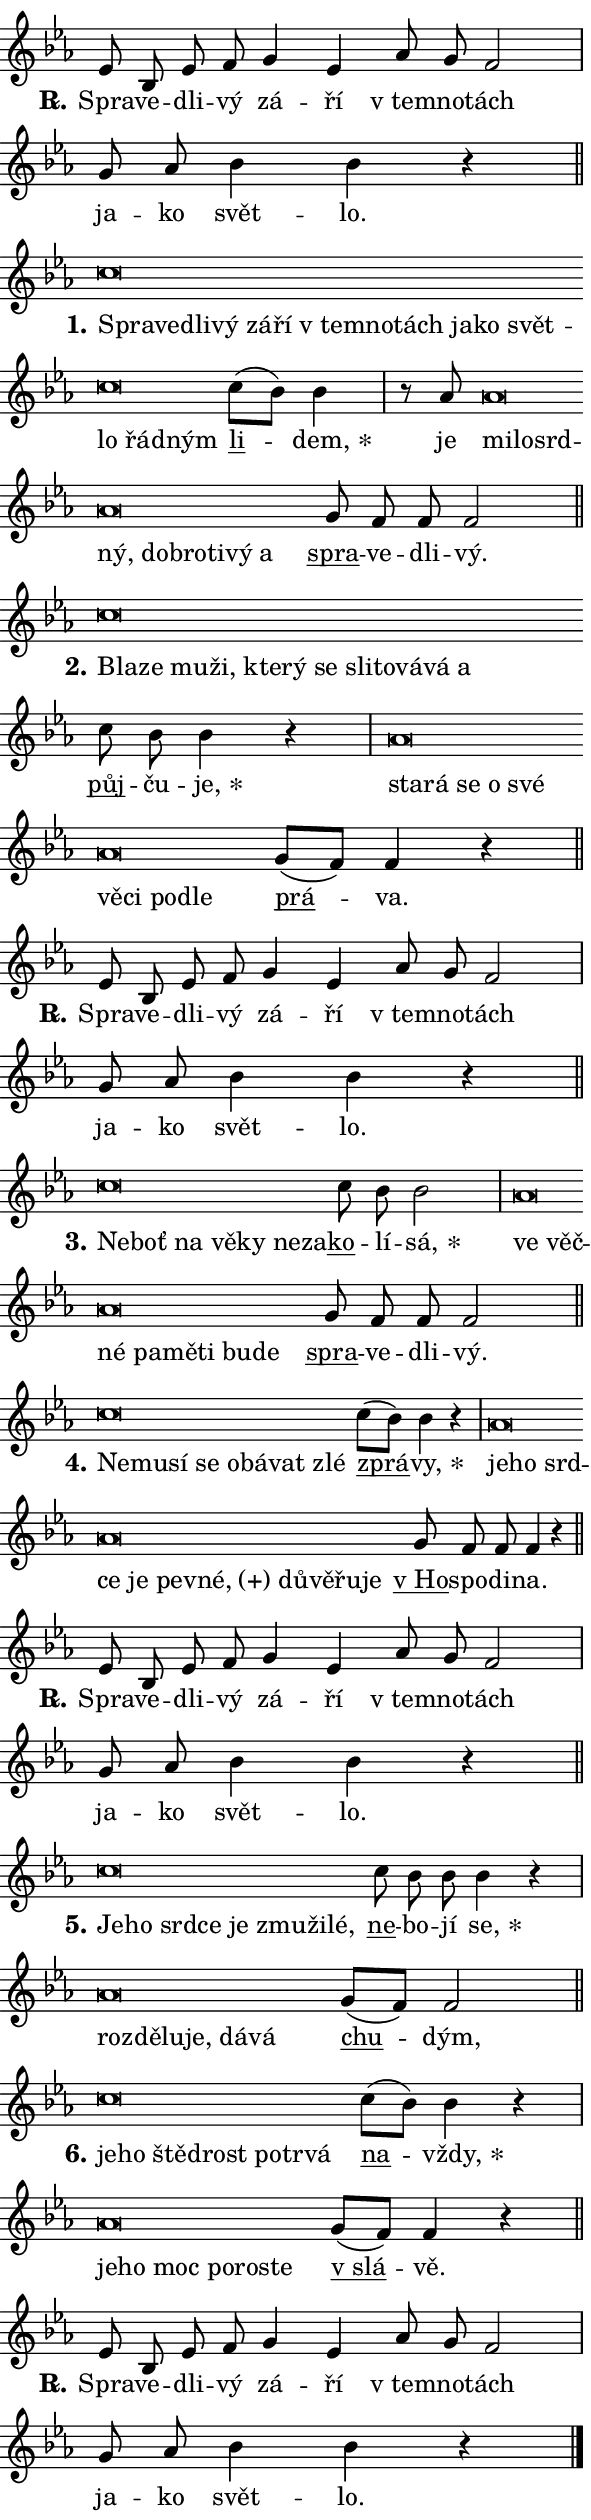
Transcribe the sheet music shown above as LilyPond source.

\version "2.24.0"
\header { tagline = "" }
\paper {
  indent = 0\cm
  top-margin = 0\cm
  right-margin = 0.13\cm % to fit lyric hyphens
  bottom-margin = 0\cm
  left-margin = 0\cm
  paper-width = 10\cm
  page-breaking = #ly:one-page-breaking
  system-system-spacing.basic-distance = #11
  score-system-spacing.basic-distance = #11
  ragged-last = ##f
}


%% Author: Thomas Morley
%% https://lists.gnu.org/archive/html/lilypond-user/2020-05/msg00002.html
#(define (line-position grob)
"Returns position of @var[grob} in current system:
   @code{'start}, if at first time-step
   @code{'end}, if at last time-step
   @code{'middle} otherwise
"
  (let* ((col (ly:item-get-column grob))
         (ln (ly:grob-object col 'left-neighbor))
         (rn (ly:grob-object col 'right-neighbor))
         (col-to-check-left (if (ly:grob? ln) ln col))
         (col-to-check-right (if (ly:grob? rn) rn col))
         (break-dir-left
           (and
             (ly:grob-property col-to-check-left 'non-musical #f)
             (ly:item-break-dir col-to-check-left)))
         (break-dir-right
           (and
             (ly:grob-property col-to-check-right 'non-musical #f)
             (ly:item-break-dir col-to-check-right))))
        (cond ((eqv? 1 break-dir-left) 'start)
              ((eqv? -1 break-dir-right) 'end)
              (else 'middle))))

#(define (tranparent-at-line-position vctor)
  (lambda (grob)
  "Relying on @code{line-position} select the relevant enry from @var{vctor}.
Used to determine transparency,"
    (case (line-position grob)
      ((end) (not (vector-ref vctor 0)))
      ((middle) (not (vector-ref vctor 1)))
      ((start) (not (vector-ref vctor 2))))))

noteHeadBreakVisibility =
#(define-music-function (break-visibility)(vector?)
"Makes @code{NoteHead}s transparent relying on @var{break-visibility}"
#{
  \override NoteHead.transparent =
    #(tranparent-at-line-position break-visibility)
#})

#(define delete-ledgers-for-transparent-note-heads
  (lambda (grob)
    "Reads whether a @code{NoteHead} is transparent.
If so this @code{NoteHead} is removed from @code{'note-heads} from
@var{grob}, which is supposed to be @code{LedgerLineSpanner}.
As a result ledgers are not printed for this @code{NoteHead}"
    (let* ((nhds-array (ly:grob-object grob 'note-heads))
           (nhds-list
             (if (ly:grob-array? nhds-array)
                 (ly:grob-array->list nhds-array)
                 '()))
           ;; Relies on the transparent-property being done before
           ;; Staff.LedgerLineSpanner.after-line-breaking is executed.
           ;; This is fragile ...
           (to-keep
             (remove
               (lambda (nhd)
                 (ly:grob-property nhd 'transparent #f))
               nhds-list)))
      ;; TODO find a better method to iterate over grob-arrays, similiar
      ;; to filter/remove etc for lists
      ;; For now rebuilt from scratch
      (set! (ly:grob-object grob 'note-heads)  '())
      (for-each
        (lambda (nhd)
          (ly:pointer-group-interface::add-grob grob 'note-heads nhd))
        to-keep))))

squashNotes = {
  \override NoteHead.X-extent = #'(-0.2 . 0.2)
  \override NoteHead.Y-extent = #'(-0.75 . 0)
  \override NoteHead.stencil =
    #(lambda (grob)
       (let ((pos (ly:grob-property grob 'staff-position)))
         (begin
           (if (< pos -7) (display "ERROR: Lower brevis then expected\n") (display ""))
           (if (<= pos -6) ly:text-interface::print ly:note-head::print))))
}
unSquashNotes = {
  \revert NoteHead.X-extent
  \revert NoteHead.Y-extent
  \revert NoteHead.stencil
}

hideNotes = \noteHeadBreakVisibility #begin-of-line-visible
unHideNotes = \noteHeadBreakVisibility #all-visible

% work-around for resetting accidentals
% https://lilypond.org/doc/v2.23/Documentation/notation/displaying-rhythms#unmetered-music
cadenzaMeasure = {
  \cadenzaOff
  \partial 1024 s1024
  \cadenzaOn
}

#(define-markup-command (accent layout props text) (markup?)
  "Underline accented syllable"
  (interpret-markup layout props
    #{\markup \override #'(offset . 4.3) \underline { #text }#}))

responsum = \markup \concat {
  "R" \hspace #-1.05 \path #0.1 #'((moveto 0 0.07) (lineto 0.9 0.8)) \hspace #0.05 "."
}

spaceSize = #0.6828661417322834 % exact space size for TeX Gyre Schola

\layout {
  \context {
    \Staff
    \remove "Time_signature_engraver"
    \override LedgerLineSpanner.after-line-breaking = #delete-ledgers-for-transparent-note-heads
  }
  \context {
    \Lyrics {
      \override LyricSpace.minimum-distance = \spaceSize
      \override LyricText.font-name = #"TeX Gyre Schola"
      \override LyricText.font-size = 1
      \override StanzaNumber.font-name = #"TeX Gyre Schola Bold"
      \override StanzaNumber.font-size = 1
    }
  }
  \context {
    \Score 
    \override NoteHead.text =
      #(lambda (grob) 
        (let ((pos (ly:grob-property grob 'staff-position)))
          #{\markup {
            \combine
              \halign #-0.55 \raise #(if (= pos -6) 0 0.5) \override #'(thickness . 2) \draw-line #'(3.2 . 0)
              \musicglyph "noteheads.sM1"
          }#}))
  }
}

% magnetic-lyrics.ily
%
%   written by
%     Jean Abou Samra <jean@abou-samra.fr>
%     Werner Lemberg <wl@gnu.org>
%
%   adapted by
%     Jiri Hon <jiri.hon@gmail.com>
%
% Version 2022-Apr-15

% https://www.mail-archive.com/lilypond-user@gnu.org/msg149350.html

#(define (Left_hyphen_pointer_engraver context)
   "Collect syllable-hyphen-syllable occurrences in lyrics and store
them in properties.  This engraver only looks to the left.  For
example, if the lyrics input is @code{foo -- bar}, it does the
following.

@itemize @bullet
@item
Set the @code{text} property of the @code{LyricHyphen} grob between
@q{foo} and @q{bar} to @code{foo}.

@item
Set the @code{left-hyphen} property of the @code{LyricText} grob with
text @q{foo} to the @code{LyricHyphen} grob between @q{foo} and
@q{bar}.
@end itemize

Use this auxiliary engraver in combination with the
@code{lyric-@/text::@/apply-@/magnetic-@/offset!} hook."
   (let ((hyphen #f)
         (text #f))
     (make-engraver
      (acknowledgers
       ((lyric-syllable-interface engraver grob source-engraver)
        (set! text grob)))
      (end-acknowledgers
       ((lyric-hyphen-interface engraver grob source-engraver)
        ;(when (not (grob::has-interface grob 'lyric-space-interface))
          (set! hyphen grob)));)
      ((stop-translation-timestep engraver)
       (when (and text hyphen)
         (ly:grob-set-object! text 'left-hyphen hyphen))
       (set! text #f)
       (set! hyphen #f)))))

#(define (lyric-text::apply-magnetic-offset! grob)
   "If the space between two syllables is less than the value in
property @code{LyricText@/.details@/.squash-threshold}, move the right
syllable to the left so that it gets concatenated with the left
syllable.

Use this function as a hook for
@code{LyricText@/.after-@/line-@/breaking} if the
@code{Left_@/hyphen_@/pointer_@/engraver} is active."
   (let ((hyphen (ly:grob-object grob 'left-hyphen #f)))
     (when hyphen
       (let ((left-text (ly:spanner-bound hyphen LEFT)))
         (when (grob::has-interface left-text 'lyric-syllable-interface)
           (let* ((common (ly:grob-common-refpoint grob left-text X))
                  (this-x-ext (ly:grob-extent grob common X))
                  (left-x-ext
                   (begin
                     ;; Trigger magnetism for left-text.
                     (ly:grob-property left-text 'after-line-breaking)
                     (ly:grob-extent left-text common X)))
                  ;; `delta` is the gap width between two syllables.
                  (delta (- (interval-start this-x-ext)
                            (interval-end left-x-ext)))
                  (details (ly:grob-property grob 'details))
                  (threshold (assoc-get 'squash-threshold details 0.2)))
             (when (< delta threshold)
               (let* (;; We have to manipulate the input text so that
                      ;; ligatures crossing syllable boundaries are not
                      ;; disabled.  For languages based on the Latin
                      ;; script this is essentially a beautification.
                      ;; However, for non-Western scripts it can be a
                      ;; necessity.
                      (lt (ly:grob-property left-text 'text))
                      (rt (ly:grob-property grob 'text))
                      (is-space (grob::has-interface hyphen 'lyric-space-interface))
                      (space (if is-space " " ""))
                      (extra-delta (if is-space spaceSize 0))
                      ;; Append new syllable.
                      (ltrt-space (if (and (string? lt) (string? rt))
                                (string-append lt space rt)
                                (make-concat-markup (list lt space rt))))
                      ;; Right-align `ltrt` to the right side.
                      (ltrt-space-markup (grob-interpret-markup
                               grob
                               (make-translate-markup
                                (cons (interval-length this-x-ext) 0)
                                (make-right-align-markup ltrt-space)))))
                 (begin
                   ;; Don't print `left-text`.
                   (ly:grob-set-property! left-text 'stencil #f)
                   ;; Set text and stencil (which holds all collected
                   ;; syllables so far) and shift it to the left.
                   (ly:grob-set-property! grob 'text ltrt-space)
                   (ly:grob-set-property! grob 'stencil ltrt-space-markup)
                   (ly:grob-translate-axis! grob (- (- delta extra-delta)) X))))))))))


#(define (lyric-hyphen::displace-bounds-first grob)
   ;; Make very sure this callback isn't triggered too early.
   (let ((left (ly:spanner-bound grob LEFT))
         (right (ly:spanner-bound grob RIGHT)))
     (ly:grob-property left 'after-line-breaking)
     (ly:grob-property right 'after-line-breaking)
     (ly:lyric-hyphen::print grob)))

squashThreshold = #0.4

\layout {
  \context {
    \Lyrics
    \consists #Left_hyphen_pointer_engraver
    \override LyricText.after-line-breaking =
      #lyric-text::apply-magnetic-offset!
    \override LyricHyphen.stencil = #lyric-hyphen::displace-bounds-first
    \override LyricText.details.squash-threshold = \squashThreshold
    \override LyricHyphen.minimum-distance = 0
    \override LyricHyphen.minimum-length = \squashThreshold
  }
}

squashText = \override LyricText.details.squash-threshold = 9999
unSquashText = \override LyricText.details.squash-threshold = \squashThreshold

leftText = \override LyricText.self-alignment-X = #LEFT
unLeftText = \revert LyricText.self-alignment-X

starOffset = #(lambda (grob) 
                (let ((x_offset (ly:self-alignment-interface::aligned-on-x-parent grob)))
                  (if (= x_offset 0) 0 (+ x_offset 1.2))))

star = #(define-music-function (syllable)(string?)
"Append star separator at the end of a syllable"
#{
  \once \override LyricText.X-offset = #starOffset
  \lyricmode { \markup {
    #syllable
    \override #'((font-name . "TeX Gyre Schola Bold")) \hspace #0.2 \lower #0.65 \larger "*"
  } }
#})

starAccent = #(define-music-function (syllable)(string?)
"Append star separator at the end of a syllable and make accent"
#{
  \once \override LyricText.X-offset = #starOffset
  \lyricmode { \markup {
    \accent #syllable
    \override #'((font-name . "TeX Gyre Schola Bold")) \hspace #0.2 \lower #0.65 \larger "*"
  } }
#})

breath = #(define-music-function (syllable)(string?)
"Append breathing indicator at the end of a syllable"
#{
  \lyricmode { \markup { #syllable "+" } }
#})

optionalBreath = #(define-music-function (syllable)(string?)
"Append optional breathing indicator at the end of a syllable"
#{
  \lyricmode { \markup { #syllable "(+)" } }
#})


\score {
    <<
        \new Voice = "melody" { \cadenzaOn \key es \major \relative { es'8 bes es f g4 es as8 g f2 \cadenzaMeasure \bar "|" g8 as bes4 bes r4 \cadenzaMeasure \bar "||" \break } }
        \new Lyrics \lyricsto "melody" { \lyricmode { \set stanza = \responsum
Spra -- ve -- dli -- vý zá -- ří "v tem" -- no -- tách ja -- ko svět -- lo. } }
    >>
    \layout {}
}

\score {
    <<
        \new Voice = "melody" { \cadenzaOn \key es \major \relative { \squashNotes c''\breve*1/16 \hideNotes \breve*1/16 \bar "" \breve*1/16 \bar "" \breve*1/16 \bar "" \breve*1/16 \bar "" \breve*1/16 \bar "" \breve*1/16 \bar "" \breve*1/16 \bar "" \breve*1/16 \bar "" \breve*1/16 \bar "" \breve*1/16 \bar "" \breve*1/16 \bar "" \breve*1/16 \bar "" \breve*1/16 \breve*1/16 \bar "" \unHideNotes \unSquashNotes \bar "" c8[( bes)] bes4 \cadenzaMeasure \bar "|" r8 as8 \squashNotes as\breve*1/16 \hideNotes \breve*1/16 \bar "" \breve*1/16 \bar "" \breve*1/16 \bar "" \breve*1/16 \bar "" \breve*1/16 \bar "" \breve*1/16 \bar "" \breve*1/16 \breve*1/16 \bar "" \unHideNotes \unSquashNotes \bar "" g8 f f f2 \cadenzaMeasure \bar "||" \break } }
        \new Lyrics \lyricsto "melody" { \lyricmode { \set stanza = "1."
\leftText Spra -- \squashText ve -- dli -- vý zá -- ří "v tem" -- no -- tách ja -- ko svět -- lo řád -- ným \unLeftText \unSquashText \markup \accent li -- \star dem, je \leftText mi -- \squashText lo -- srd -- ný, dob -- ro -- ti -- vý a \unLeftText \unSquashText \markup \accent spra -- ve -- dli -- vý. } }
    >>
    \layout {}
}

\score {
    <<
        \new Voice = "melody" { \cadenzaOn \key es \major \relative { \squashNotes c''\breve*1/16 \hideNotes \breve*1/16 \bar "" \breve*1/16 \bar "" \breve*1/16 \bar "" \breve*1/16 \bar "" \breve*1/16 \bar "" \breve*1/16 \bar "" \breve*1/16 \bar "" \breve*1/16 \bar "" \breve*1/16 \bar "" \breve*1/16 \breve*1/16 \bar "" \unHideNotes \unSquashNotes \bar "" c8 bes bes4 r \cadenzaMeasure \bar "|" \squashNotes as\breve*1/16 \hideNotes \breve*1/16 \bar "" \breve*1/16 \bar "" \breve*1/16 \bar "" \breve*1/16 \bar "" \breve*1/16 \bar "" \breve*1/16 \bar "" \breve*1/16 \breve*1/16 \bar "" \unHideNotes \unSquashNotes \bar "" g8[( f)] f4 r \cadenzaMeasure \bar "||" \break } }
        \new Lyrics \lyricsto "melody" { \lyricmode { \set stanza = "2."
\leftText Bla -- \squashText ze mu -- ži, kte -- rý se sli -- to -- vá -- vá a \unLeftText \unSquashText \markup \accent půj -- ču -- \star je, \leftText sta -- \squashText rá se o své vě -- ci po -- dle \unLeftText \unSquashText \markup \accent prá -- va. } }
    >>
    \layout {}
}

\score {
    <<
        \new Voice = "melody" { \cadenzaOn \key es \major \relative { es'8 bes es f g4 es as8 g f2 \cadenzaMeasure \bar "|" g8 as bes4 bes r4 \cadenzaMeasure \bar "||" \break } }
        \new Lyrics \lyricsto "melody" { \lyricmode { \set stanza = \responsum
Spra -- ve -- dli -- vý zá -- ří "v tem" -- no -- tách ja -- ko svět -- lo. } }
    >>
    \layout {}
}

\score {
    <<
        \new Voice = "melody" { \cadenzaOn \key es \major \relative { \squashNotes c''\breve*1/16 \hideNotes \breve*1/16 \bar "" \breve*1/16 \bar "" \breve*1/16 \bar "" \breve*1/16 \bar "" \breve*1/16 \breve*1/16 \bar "" \unHideNotes \unSquashNotes \bar "" c8 bes bes2 \cadenzaMeasure \bar "|" \squashNotes as\breve*1/16 \hideNotes \breve*1/16 \bar "" \breve*1/16 \bar "" \breve*1/16 \bar "" \breve*1/16 \bar "" \breve*1/16 \bar "" \breve*1/16 \breve*1/16 \bar "" \unHideNotes \unSquashNotes \bar "" g8 f f f2 \cadenzaMeasure \bar "||" \break } }
        \new Lyrics \lyricsto "melody" { \lyricmode { \set stanza = "3."
\leftText Ne -- \squashText boť na vě -- ky ne -- za -- \unLeftText \unSquashText \markup \accent ko -- lí -- \star sá, \leftText ve \squashText věč -- né pa -- mě -- ti bu -- de \unLeftText \unSquashText \markup \accent spra -- ve -- dli -- vý. } }
    >>
    \layout {}
}

\score {
    <<
        \new Voice = "melody" { \cadenzaOn \key es \major \relative { \squashNotes c''\breve*1/16 \hideNotes \breve*1/16 \bar "" \breve*1/16 \bar "" \breve*1/16 \bar "" \breve*1/16 \bar "" \breve*1/16 \bar "" \breve*1/16 \breve*1/16 \bar "" \unHideNotes \unSquashNotes \bar "" c8[( bes)] bes4 r \cadenzaMeasure \bar "|" \squashNotes as\breve*1/16 \hideNotes \breve*1/16 \bar "" \breve*1/16 \bar "" \breve*1/16 \bar "" \breve*1/16 \bar "" \breve*1/16 \bar "" \breve*1/16 \bar "" \breve*1/16 \bar "" \breve*1/16 \bar "" \breve*1/16 \breve*1/16 \bar "" \unHideNotes \unSquashNotes \bar "" g8 f f f4 r \cadenzaMeasure \bar "||" \break } }
        \new Lyrics \lyricsto "melody" { \lyricmode { \set stanza = "4."
\leftText Ne -- \squashText mu -- sí se o -- bá -- vat zlé \unLeftText \unSquashText \markup \accent zprá -- \star vy, \leftText je -- \squashText ho srd -- ce je pev -- \optionalBreath né, dů -- vě -- řu -- je \unLeftText \unSquashText \markup \accent "v Ho" -- spo -- di -- na. } }
    >>
    \layout {}
}

\score {
    <<
        \new Voice = "melody" { \cadenzaOn \key es \major \relative { es'8 bes es f g4 es as8 g f2 \cadenzaMeasure \bar "|" g8 as bes4 bes r4 \cadenzaMeasure \bar "||" \break } }
        \new Lyrics \lyricsto "melody" { \lyricmode { \set stanza = \responsum
Spra -- ve -- dli -- vý zá -- ří "v tem" -- no -- tách ja -- ko svět -- lo. } }
    >>
    \layout {}
}

\score {
    <<
        \new Voice = "melody" { \cadenzaOn \key es \major \relative { \squashNotes c''\breve*1/16 \hideNotes \breve*1/16 \bar "" \breve*1/16 \bar "" \breve*1/16 \bar "" \breve*1/16 \bar "" \breve*1/16 \bar "" \breve*1/16 \breve*1/16 \bar "" \unHideNotes \unSquashNotes \bar "" c8 bes bes bes4 r \cadenzaMeasure \bar "|" \squashNotes as\breve*1/16 \hideNotes \breve*1/16 \bar "" \breve*1/16 \bar "" \breve*1/16 \bar "" \breve*1/16 \breve*1/16 \bar "" \unHideNotes \unSquashNotes \bar "" g8[( f)] f2 \cadenzaMeasure \bar "||" \break } }
        \new Lyrics \lyricsto "melody" { \lyricmode { \set stanza = "5."
\leftText Je -- \squashText ho srd -- ce je zmu -- ži -- lé, \unLeftText \unSquashText \markup \accent ne -- bo -- jí \star se, \leftText roz -- \squashText dě -- lu -- je, dá -- vá \unLeftText \unSquashText \markup \accent chu -- dým, } }
    >>
    \layout {}
}

\score {
    <<
        \new Voice = "melody" { \cadenzaOn \key es \major \relative { \squashNotes c''\breve*1/16 \hideNotes \breve*1/16 \bar "" \breve*1/16 \bar "" \breve*1/16 \bar "" \breve*1/16 \bar "" \breve*1/16 \breve*1/16 \bar "" \unHideNotes \unSquashNotes \bar "" c8[( bes)] bes4 r \cadenzaMeasure \bar "|" \squashNotes as\breve*1/16 \hideNotes \breve*1/16 \bar "" \breve*1/16 \bar "" \breve*1/16 \bar "" \breve*1/16 \breve*1/16 \bar "" \unHideNotes \unSquashNotes \bar "" g8[( f)] f4 r \cadenzaMeasure \bar "||" \break } }
        \new Lyrics \lyricsto "melody" { \lyricmode { \set stanza = "6."
\leftText je -- \squashText ho ště -- drost po -- tr -- vá \unLeftText \unSquashText \markup \accent na -- \star vždy, \leftText je -- \squashText ho moc po -- ro -- ste \unLeftText \unSquashText \markup \accent "v slá" -- vě. } }
    >>
    \layout {}
}

\score {
    <<
        \new Voice = "melody" { \cadenzaOn \key es \major \relative { es'8 bes es f g4 es as8 g f2 \cadenzaMeasure \bar "|" g8 as bes4 bes r4 \cadenzaMeasure \bar "||" \break } \bar "|." }
        \new Lyrics \lyricsto "melody" { \lyricmode { \set stanza = \responsum
Spra -- ve -- dli -- vý zá -- ří "v tem" -- no -- tách ja -- ko svět -- lo. } }
    >>
    \layout {}
}
